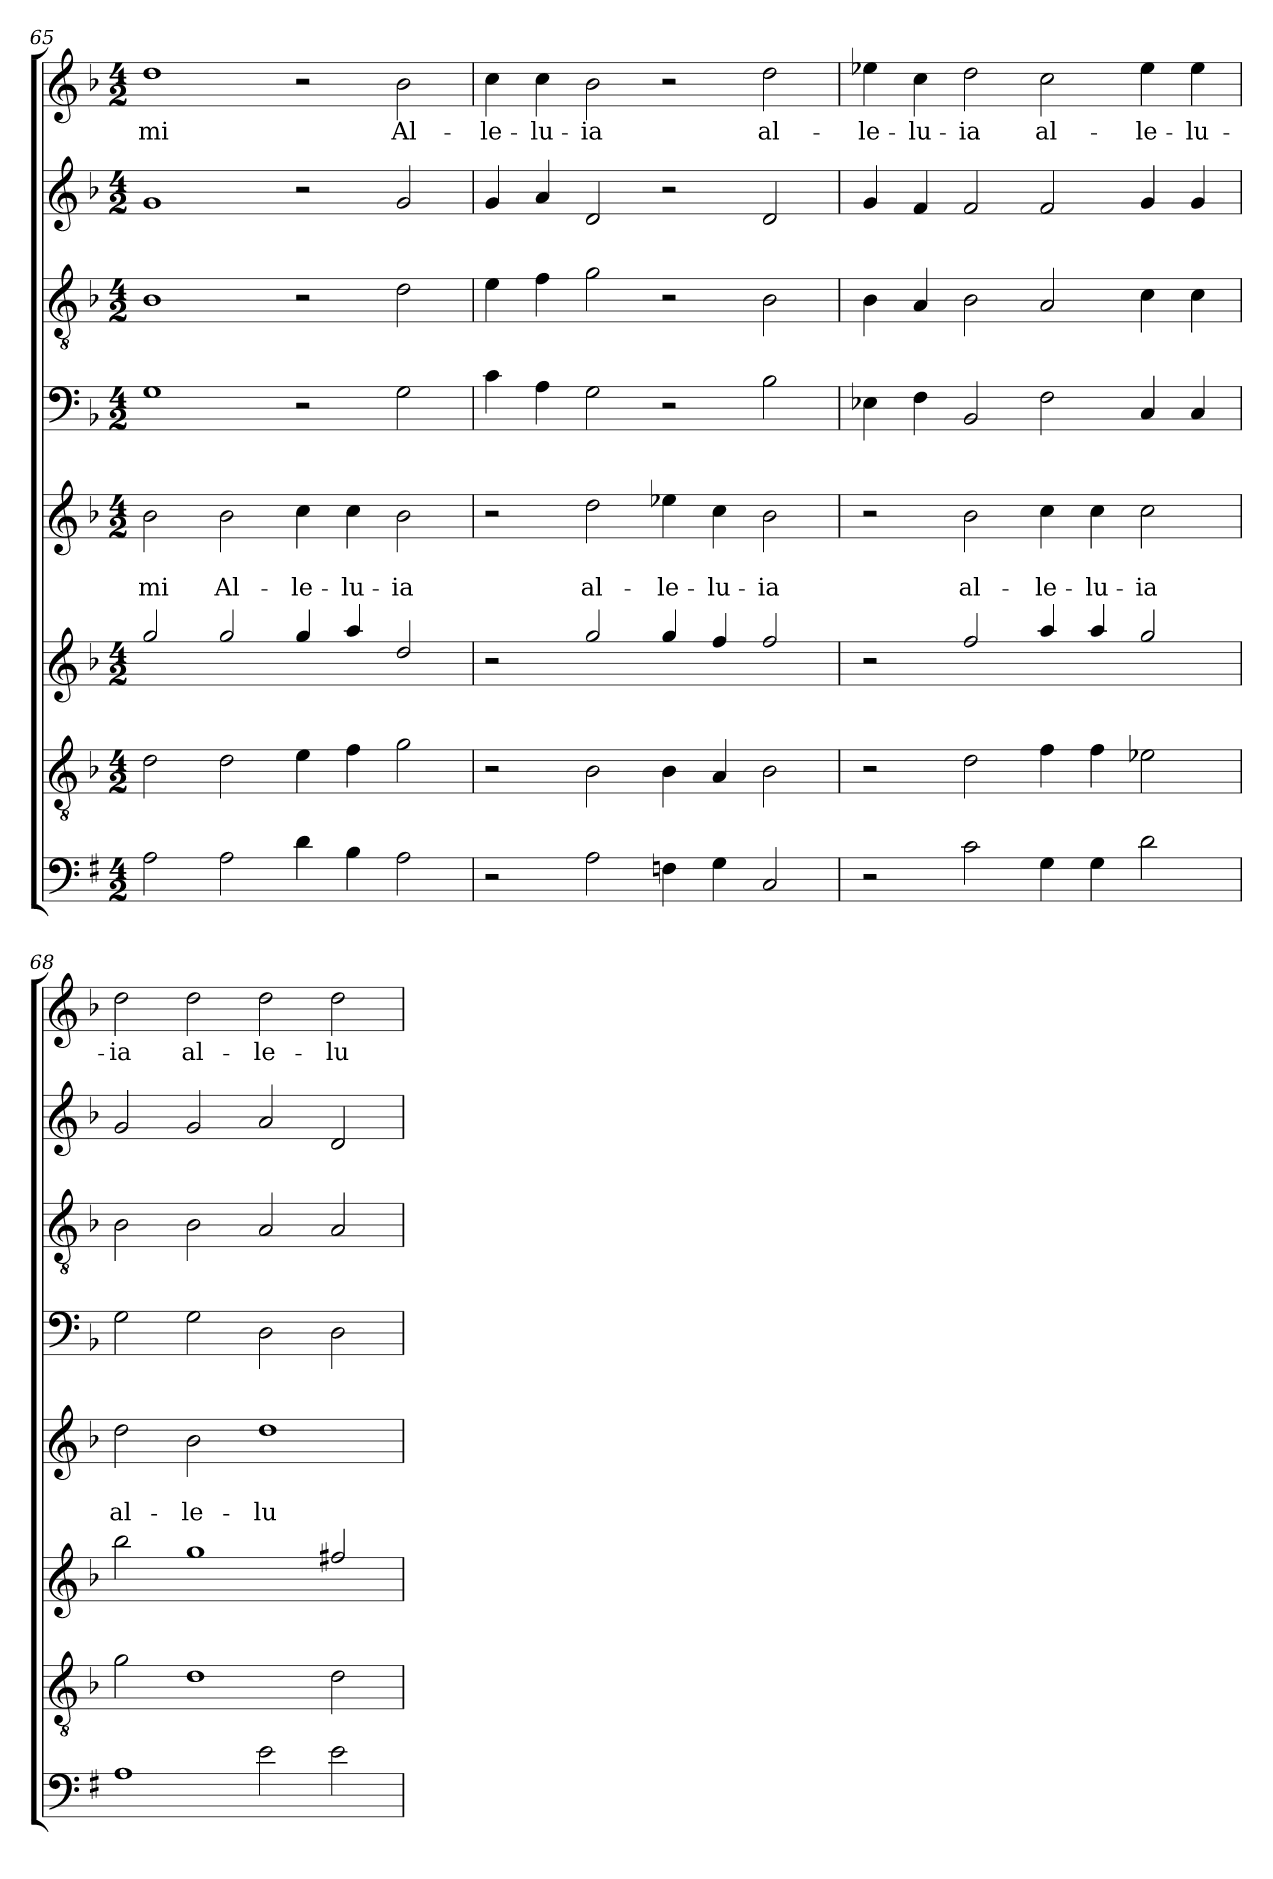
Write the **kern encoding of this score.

**kern	**kern	**kern	**kern	**text	**text	**kern	**kern	**kern	**kern	**text
*part8	*part7	*part6	*part5	*part5	*part5	*part4	*part3	*part2	*part1	*part1
*staff8	*staff7	*staff6	*staff5	*staff5	*staff5	*staff4	*staff3	*staff2	*staff1	*staff1
*clefF4	*clefGv2	*clefG2	*clefG2	*	*	*clefF4	*clefGv2	*clefG2	*clefG2	*
*ITrd1c2	*	*ITrd8c14	*	*	*	*	*	*	*	*
*k[b-]	*k[b-]	*k[b-]	*k[b-]	*	*	*k[b-]	*k[b-]	*k[b-]	*k[b-]	*
*d:	*d:	*d:	*d:	*	*	*d:	*d:	*d:	*d:	*
*M4/2	*M4/2	*M4/2	*M4/2	*	*	*M4/2	*M4/2	*M4/2	*M4/2	*
=65	=65	=65	=65	=65	=65	=65	=65	=65	=65	=65
!	!	!	!	!	!LO:LY:b	!	!	!	!	!LO:LY:b
2G\	2d\	2g/	2b-\	.	-mi	1G	1B-	1g	1dd	-mi
!	!	!	!	!	!LO:LY:b	!	!	!	!	!
2G\	2d\	2g/	2b-\	.	Al-	.	.	.	.	.
!	!	!	!	!	!LO:LY:b	!	!	!	!	!
4c\	4e\	4g/	4cc\	.	-le-	2r	2r	2r	2r	.
!	!	!	!	!	!LO:LY:b	!	!	!	!	!
4A\	4f\	4a/	4cc\	.	-lu-	.	.	.	.	.
!	!	!	!	!	!LO:LY:b	!	!	!	!	!LO:LY:b
2G\	2g\	2d/	2b-\	.	-ia	2G\	2d\	2g/	2b-\	Al-
=66	=66	=66	=66	=66	=66	=66	=66	=66	=66	=66
!	!	!	!	!	!	!	!	!	!	!LO:LY:b
2r	2r	2r	2r	.	.	4c\	4e\	4g/	4cc\	-le-
!	!	!	!	!	!	!	!	!	!	!LO:LY:b
.	.	.	.	.	.	4A\	4f\	4a/	4cc\	-lu-
!	!	!	!	!	!LO:LY:b	!	!	!	!	!LO:LY:b
2G\	2B-\	2g/	2dd\	.	al-	2G\	2g\	2d/	2b-\	-ia
!	!	!	!	!	!LO:LY:b	!	!	!	!	!
4E-X\	4B-\	4g/	4ee-X\	.	-le-	2r	2r	2r	2r	.
!	!	!	!	!	!LO:LY:b	!	!	!	!	!
4F\	4A/	4f/	4cc\	.	-lu-	.	.	.	.	.
!	!	!	!	!	!LO:LY:b	!	!	!	!	!LO:LY:b
2BB-/	2B-\	2f/	2b-\	.	-ia	2B-\	2B-\	2d/	2dd\	al-
=67	=67	=67	=67	=67	=67	=67	=67	=67	=67	=67
!	!	!	!	!	!	!	!	!	!	!LO:LY:b
2r	2r	2r	2r	.	.	4E-X\	4B-\	4g/	4ee-X\	-le-
!	!	!	!	!	!	!	!	!	!	!LO:LY:b
.	.	.	.	.	.	4F\	4A/	4f/	4cc\	-lu-
!	!	!	!	!	!LO:LY:b	!	!	!	!	!LO:LY:b
2B-\	2d\	2f/	2b-\	.	al-	2BB-/	2B-\	2f/	2dd\	-ia
!	!	!	!	!	!LO:LY:b	!	!	!	!	!LO:LY:b
4F\	4f\	4a/	4cc\	.	-le-	2F\	2A/	2f/	2cc\	al-
!	!	!	!	!	!LO:LY:b	!	!	!	!	!
4F\	4f\	4a/	4cc\	.	-lu-	.	.	.	.	.
!	!	!	!	!	!LO:LY:b	!	!	!	!	!LO:LY:b
2c\	2e-X\	2g/	2cc\	.	-ia	4C/	4c\	4g/	4ee-\	-le-
!	!	!	!	!	!	!	!	!	!	!LO:LY:b
.	.	.	.	.	.	4C/	4c\	4g/	4ee-\	-lu-
=68	=68	=68	=68	=68	=68	=68	=68	=68	=68	=68
!	!	!	!	!	!LO:LY:b	!	!	!	!	!LO:LY:b
1G	2g\	2b-\	2dd\	.	al-	2G\	2B-\	2g/	2dd\	-ia
!	!	!	!	!	!LO:LY:b	!	!	!	!	!LO:LY:b
.	1d	1g	2b-\	.	-le-	2G\	2B-\	2g/	2dd\	al-
!	!	!	!	!	!LO:LY:b	!	!	!	!	!LO:LY:b
2d\	.	.	1dd	.	-lu-	2D\	2A/	2a/	2dd\	-le-
!	!	!	!	!	!	!	!	!	!	!LO:LY:b
2d\	2d\	2f#X/	.	.	.	2D\	2A/	2d/	2dd\	-lu-
=	=	=	=	=	=	=	=	=	=	=
*-	*-	*-	*-	*-	*-	*-	*-	*-	*-	*-
